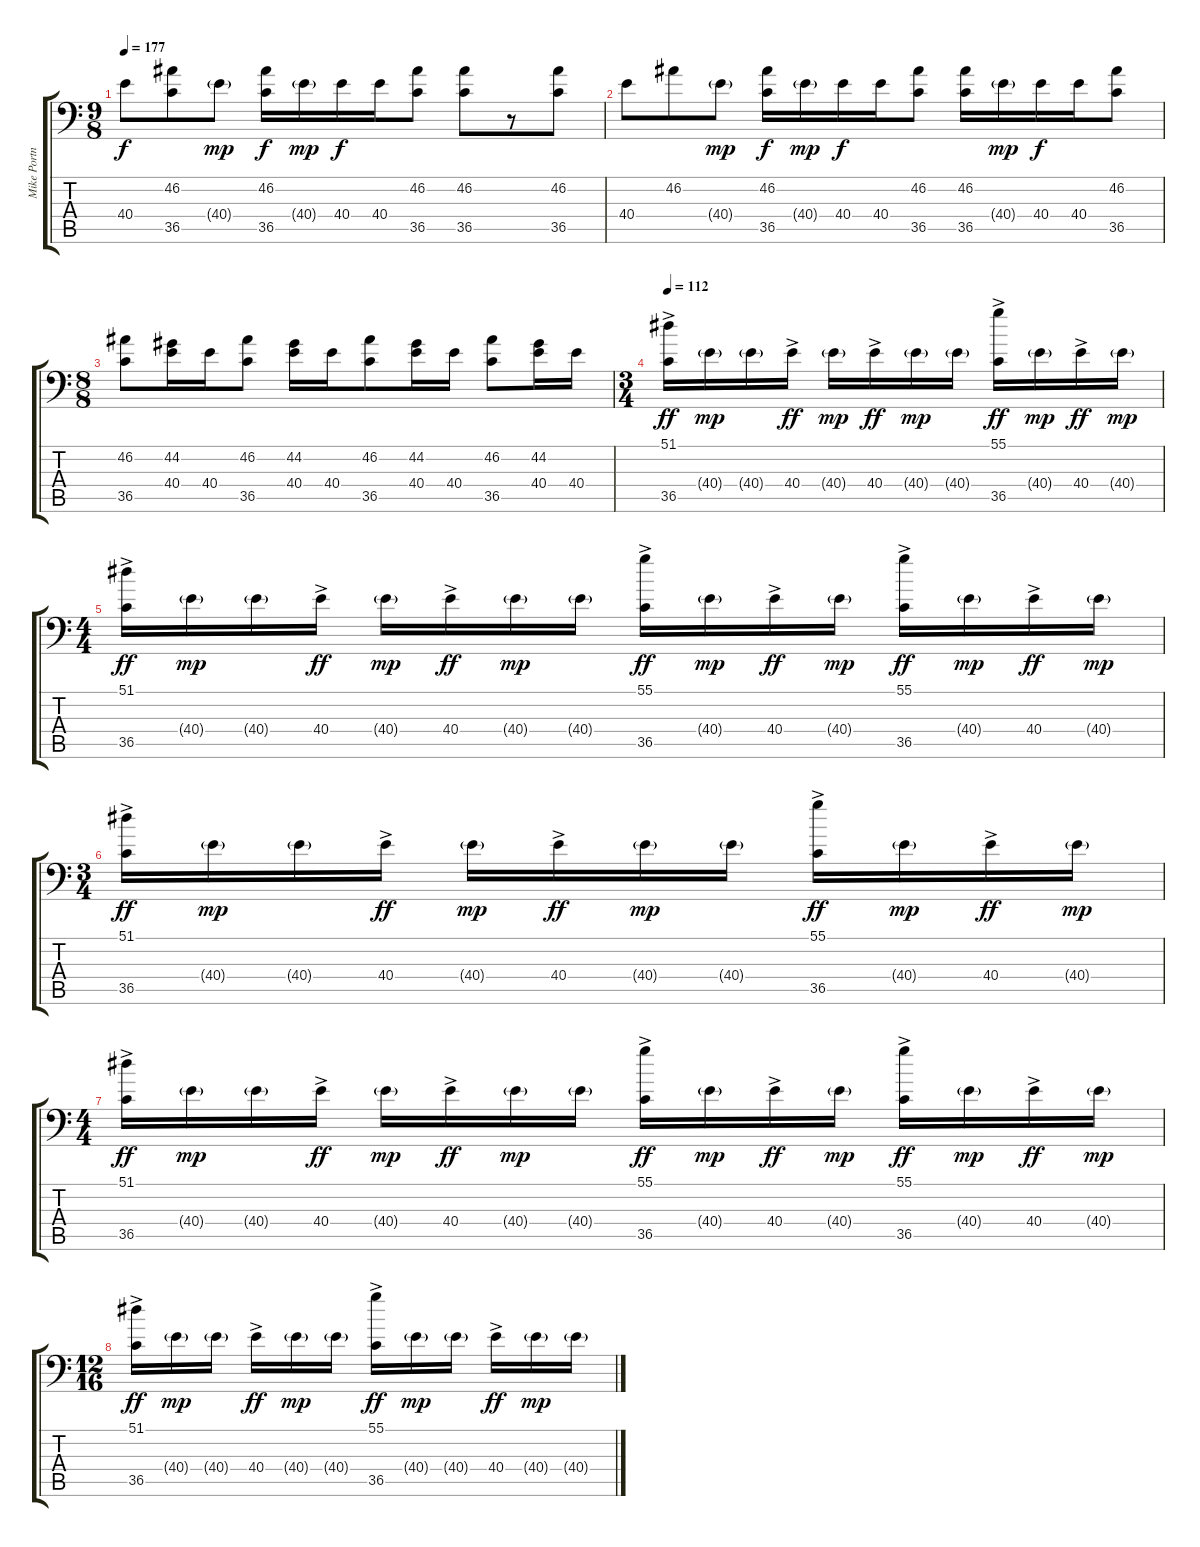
\track ("Mike Portnoy" "Mike Portn") {instrument acousticgrandpiano}
\staff {score tabs}
\tuning (C-1 C-1 C-1 C-1 C-1 C-1) {hide}
\ts (9 8)
\tempo 177
\clef f4
\ks c
40.4.8{dy f} (46.2 36.5).8 40.4{g}.8{dy mp} (46.2 36.5).16{dy f} 40.4{g}.16{dy mp} 40.4.16{dy f} 40.4.16 (46.2 36.5).8 (46.2 36.5).8 r.8 (46.2 36.5).8 |
40.4.8 46.2.8 40.4{g}.8{dy mp} (46.2 36.5).16{dy f} 40.4{g}.16{dy mp} 40.4.16{dy f} 40.4.16 (46.2 36.5).8 (46.2 36.5).16 40.4{g}.16{dy mp} 40.4.16{dy f} 40.4.16 (46.2 36.5).8 |
\ts (8 8)
(46.2 36.5).8 (44.2 40.4).16 40.4.16 (46.2 36.5).8 (44.2 40.4).16 40.4.16 (46.2 36.5).8 (44.2 40.4).16 40.4.16 (46.2 36.5).8 (44.2 40.4).16 40.4.16 |
\ts (3 4)
\tempo 112
(51.1 36.5{ac}).16{dy ff} 40.4{g}.16{dy mp} 40.4{g}.16 40.4{ac}.16{dy ff} 40.4{g}.16{dy mp} 40.4{ac}.16{dy ff} 40.4{g}.16{dy mp} 40.4{g}.16 (55.1 36.5{ac}).16{dy ff} 40.4{g}.16{dy mp} 40.4{ac}.16{dy ff} 40.4{g}.16{dy mp} |
\ts (4 4)
(51.1 36.5{ac}).16{dy ff} 40.4{g}.16{dy mp} 40.4{g}.16 40.4{ac}.16{dy ff} 40.4{g}.16{dy mp} 40.4{ac}.16{dy ff} 40.4{g}.16{dy mp} 40.4{g}.16 (55.1 36.5{ac}).16{dy ff} 40.4{g}.16{dy mp} 40.4{ac}.16{dy ff} 40.4{g}.16{dy mp} (55.1 36.5{ac}).16{dy ff} 40.4{g}.16{dy mp} 40.4{ac}.16{dy ff} 40.4{g}.16{dy mp} |
\ts (3 4)
(51.1 36.5{ac}).16{dy ff} 40.4{g}.16{dy mp} 40.4{g}.16 40.4{ac}.16{dy ff} 40.4{g}.16{dy mp} 40.4{ac}.16{dy ff} 40.4{g}.16{dy mp} 40.4{g}.16 (55.1 36.5{ac}).16{dy ff} 40.4{g}.16{dy mp} 40.4{ac}.16{dy ff} 40.4{g}.16{dy mp} |
\ts (4 4)
(51.1 36.5{ac}).16{dy ff} 40.4{g}.16{dy mp} 40.4{g}.16 40.4{ac}.16{dy ff} 40.4{g}.16{dy mp} 40.4{ac}.16{dy ff} 40.4{g}.16{dy mp} 40.4{g}.16 (55.1 36.5{ac}).16{dy ff} 40.4{g}.16{dy mp} 40.4{ac}.16{dy ff} 40.4{g}.16{dy mp} (55.1 36.5{ac}).16{dy ff} 40.4{g}.16{dy mp} 40.4{ac}.16{dy ff} 40.4{g}.16{dy mp} |
\ts (12 16)
(51.1 36.5{ac}).16{dy ff} 40.4{g}.16{dy mp} 40.4{g}.16 40.4{ac}.16{dy ff} 40.4{g}.16{dy mp} 40.4{g}.16 (55.1 36.5{ac}).16{dy ff} 40.4{g}.16{dy mp} 40.4{g}.16 40.4{ac}.16{dy ff} 40.4{g}.16{dy mp} 40.4{g}.16
